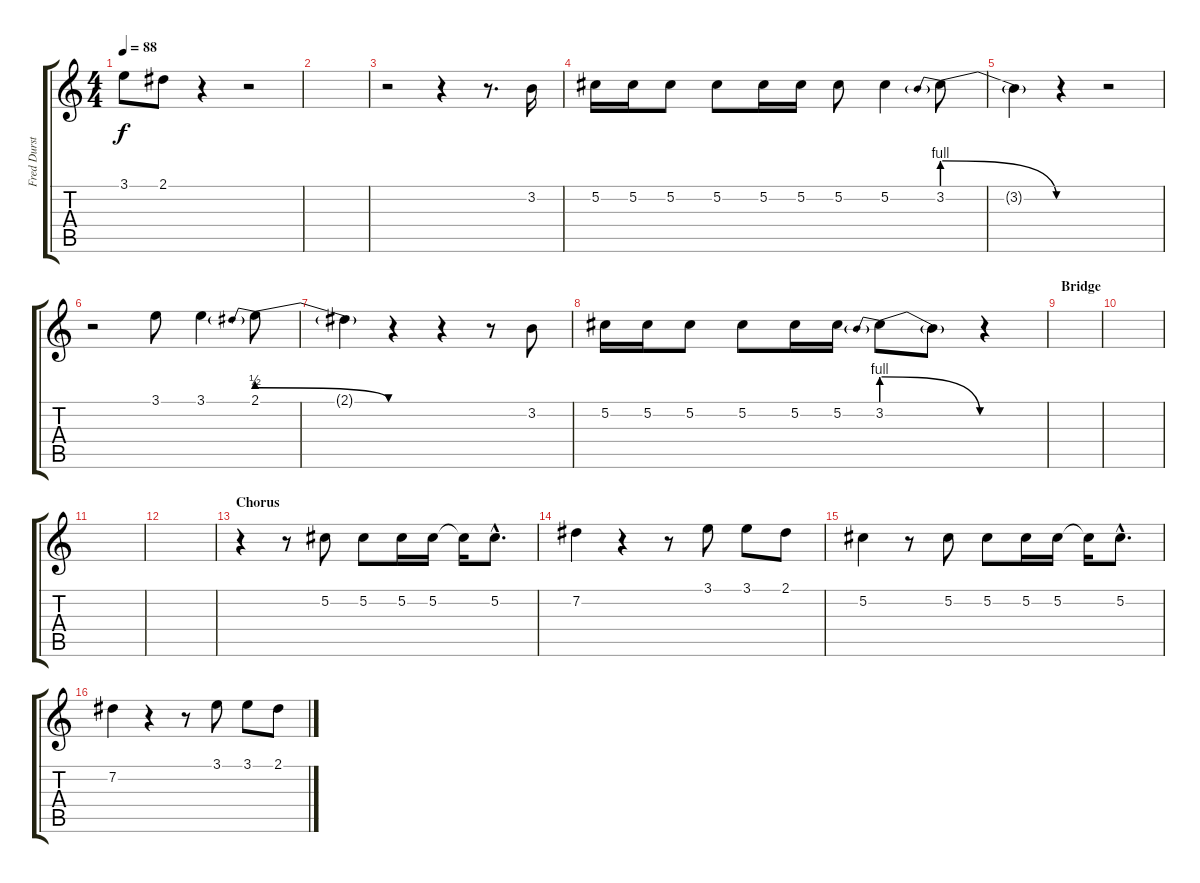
\track ("Fred Durst" "Fred Durst") {instrument distortionguitar}
\staff {score tabs}
\tuning (Db4 Ab3 E3 B2 Gb2 Db2) {hide}
\ts (4 4)
\tempo 88
\clef g2
\ks c
3.1.8{dy f} 2.1.8 r.4 r.2 |
|
r.2 r.4 r.8{d} 3.2.16 |
5.2.16 5.2.16 5.2.8 5.2.8 5.2.16 5.2.16 5.2.8 5.2.4 3.2{be (prebendrelease 0 4 60 0)}.8 |
3.2{t}.4 r.4 r.2 |
r.2 3.1.8 3.1.4 2.1{be (prebendrelease 0 2 60 0)}.8 |
2.1{t}.4 r.4 r.4 r.8 3.2.8 |
5.2.16 5.2.16 5.2.8 5.2.8 5.2.16 5.2.16 3.2{be (prebendrelease 0 4 60 0)}.8 3.2{t}.8 r.4 |
\section ("" "Bridge")
|
|
|
|
\section ("" "Chorus")
r.4 r.8 5.2.8 5.2.8 5.2.16 5.2.16 5.2{t}.16 5.2{hac}.8{d} |
7.2.4 r.4 r.8 3.1.8 3.1.8 2.1.8 |
5.2.4 r.8 5.2.8 5.2.8 5.2.16 5.2.16 5.2{t}.16 5.2{hac}.8{d} |
7.2.4 r.4 r.8 3.1.8 3.1.8 2.1.8
